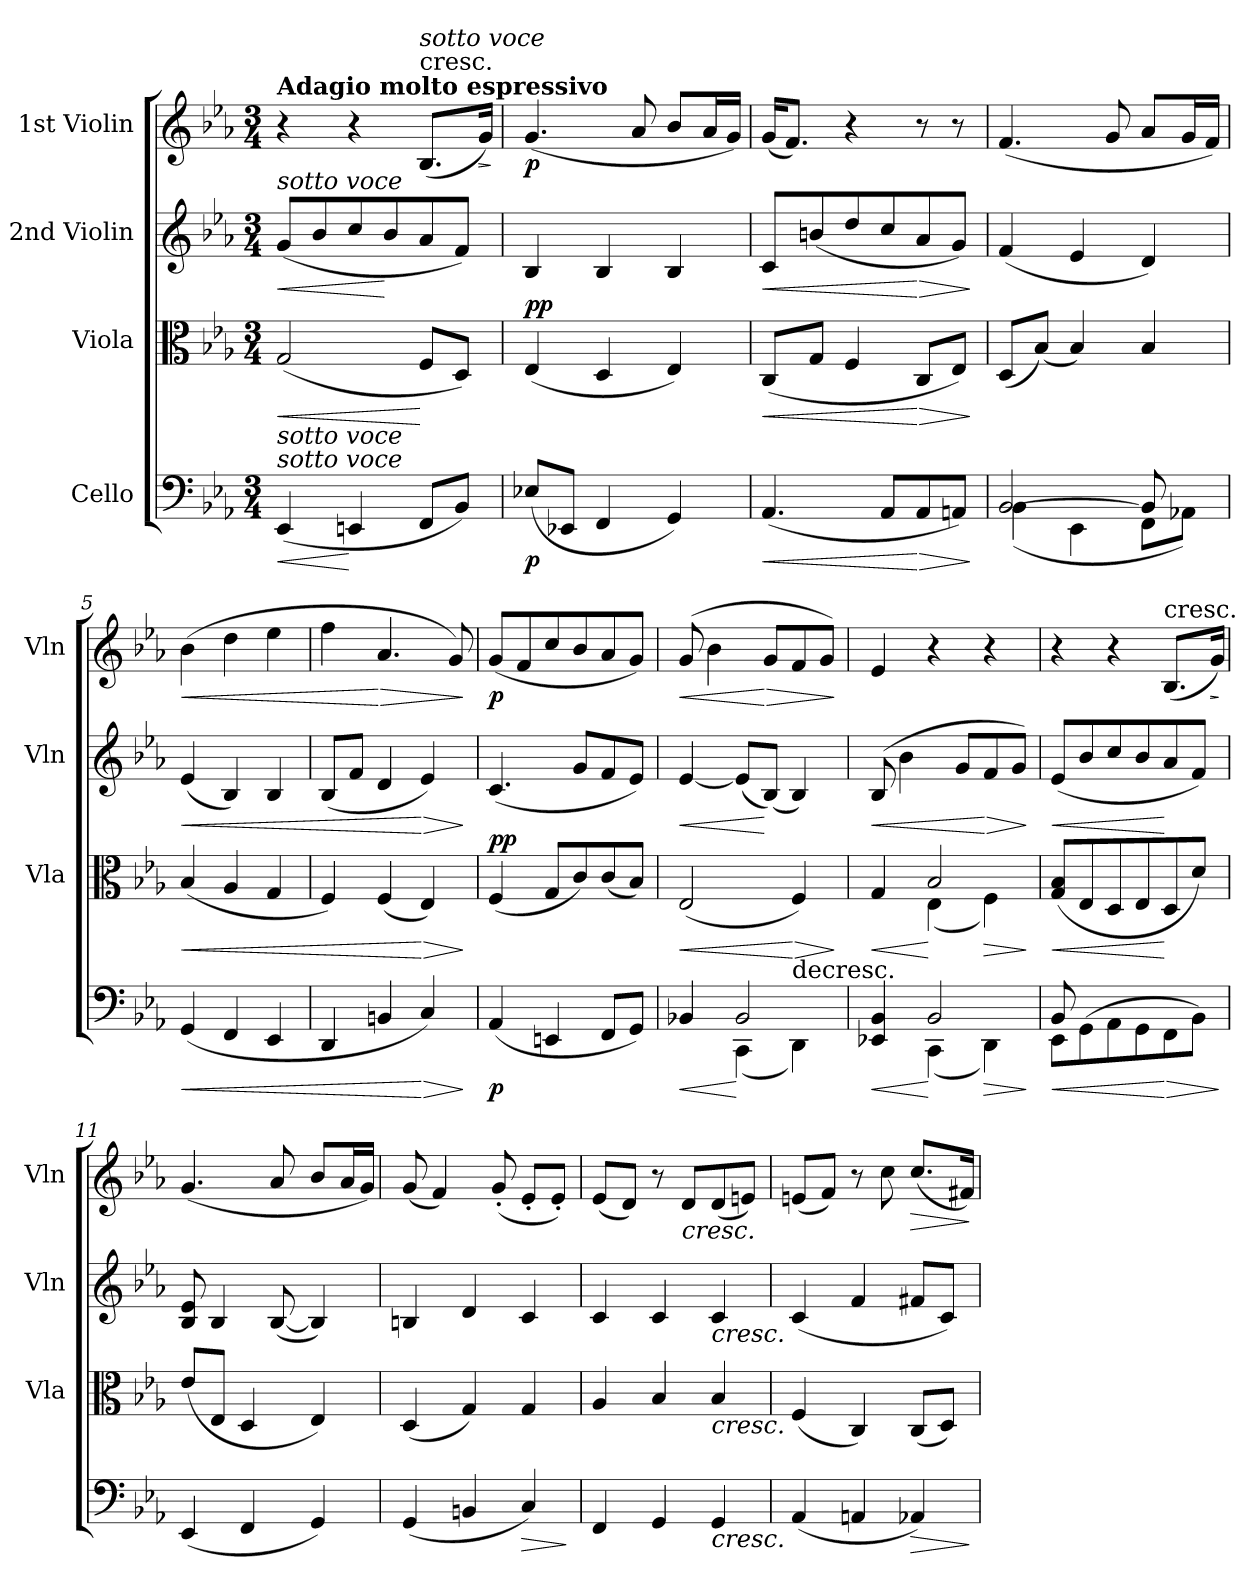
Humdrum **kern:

**kern	**dynam	**kern	**dynam	**kern	**dynam	**kern	**dynam
*part4	*part4	*part3	*part3	*part2	*part2	*part1	*part1
*staff4	*staff4	*staff3	*staff3	*staff2	*staff2	*staff1	*staff1
*I"Cello	*	*I"Viola	*	*I"2nd Violin	*	*I"1st Violin	*
*	*	*I'Vla	*	*I'Vln	*	*I'Vln	*
*clefF4	*	*clefC3	*	*clefG2	*	*clefG2	*
*k[b-e-a-]	*	*k[b-e-a-]	*	*k[b-e-a-]	*	*k[b-e-a-]	*
*E-:	*	*E-:	*	*E-:	*	*E-:	*
*M3/4	*	*M3/4	*	*M3/4	*	*M3/4	*
=1	=1	=1	=1	=1	=1	=1	=1
!	!	!	!	!	!	!LO:TX:a:B:t=Adagio molto espressivo	!
!	!	!	!	!LO:TX:a:i:t=sotto voce	!	!	!
!	!	!LO:TX:b:i:t=sotto voce	!	!	!	!	!
!LO:TX:a:i:t=sotto voce	!	!	!	!	!	!	!
!	!LO:HP:b	!	!LO:HP:b	!	!LO:HP:b	!	!
(4EE-	<	(2G	<	(8gL	<	4r	.
.	.	.	.	8b-	.	.	.
4EEn	[	.	.	8cc	.	4r	.
.	.	.	.	8b-	[	.	.
!	!	!	!	!	!	!LO:TX:t=cresc.	!
!	!	!	!	!	!	!LO:TX:a:i:t=sotto voce	!
8FFL	.	8FL	[	8a-	.	(8.B-L	.
8BB-J)	.	8DJ)	.	8fJ)	.	.	.
!	!	!	!	!	!	!	!LO:HP:b
.	.	.	.	.	.	16gJk)	>
.	.	.	.	.	.	.	]
=2	=2	=2	=2	=2	=2	=2	=2
!	!	!	!LO:DY:a	!	!	!	!
(8E-XL	p	(4E-	pp	4B-	.	(4.g	p
8EE-XJ	.	.	.	.	.	.	.
4FF	.	4D	.	4B-	.	.	.
.	.	.	.	.	.	8a-	.
4GG)	.	4E-)	.	4B-	.	8b-L	.
.	.	.	.	.	.	16a-L	.
.	.	.	.	.	.	16gJJ)	.
=3	=3	=3	=3	=3	=3	=3	=3
!	!LO:HP:b	!	!LO:HP:b	!	!LO:HP:b	!	!
(4.AA-	<	(8CL	<	8cL	<	(16gKL	.
.	.	.	.	.	.	8.fJ)	.
.	.	8GJ	.	(8bn	.	.	.
.	.	4F	.	8dd	.	4r	.
8AA-L	.	.	.	8cc	.	.	.
!	!LO:HP:n=1:b	!	!LO:HP:n=1:b	!	!LO:HP:n=1:b	!	!
8AA-	[ >	8CL	[ >	8a-	[ >	8r	.
8AAnJ)	.	8E-J)	.	8gJ)	.	8r	.
.	]	.	]	.	]	.	.
=4	=4	=4	=4	=4	=4	=4	=4
*^	*	*	*	*	*	*	*
[2BB-	(4BB-	.	(8DL	.	(4f	.	(4.f	.
.	.	.	(8B-J)	.	.	.	.	.
.	4EE-	.	4B-)	.	4e-	.	.	.
.	.	.	.	.	.	.	8g	.
8BB-]	8FFL	.	4B-	.	4d)	.	8a-L	.
8ryy	8AA-XJ)	.	.	.	.	.	16gL	.
.	.	.	.	.	.	.	16fJJ)	.
*v	*v	*	*	*	*	*	*	*
=5	=5	=5	=5	=5	=5	=5	=5
!	!LO:HP:b	!	!LO:HP:b	!	!LO:HP:b	!	!LO:HP:b
(4GG	<	(4B-	<	(4e-	<	(4b-	<
4FF	.	4A-	.	4B-)	.	4dd	.
4EE-	.	4G	.	4B-	.	4ee-	.
=6	=6	=6	=6	=6	=6	=6	=6
4DD	.	4F)	.	(8B-L	.	4ff	.
.	.	.	.	8fJ	.	.	.
!	!	!	!	!	!	!	!LO:HP:n=1:b
4BBn	.	(4F	.	4d	.	4.a-	[ >
!	!LO:HP:n=1:b	!	!LO:HP:n=1:b	!	!LO:HP:n=1:b	!	!
4C)	[ >	4E-)	[ >	4e-)	[ >	.	.
.	.	.	.	.	.	8g)	.
.	]	.	]	.	]	.	]
=7	=7	=7	=7	=7	=7	=7	=7
!	!	!	!LO:DY:a	!	!	!	!
(4AA-	p	(4F	pp	(4.c	.	(8gL	p
.	.	.	.	.	.	8f	.
4EEn	.	8GL	.	.	.	8cc	.
.	.	8c)	.	8gL	.	8b-	.
8FFL	.	(8c	.	8f	.	8a-	.
8GGJ)	.	8B-J)	.	8e-J)	.	8gJ)	.
=8	=8	=8	=8	=8	=8	=8	=8
!	!LO:HP:b	!	!LO:HP:b	!	!LO:HP:b	!	!LO:HP:b
*^	*	*	*	*	*	*	*
4BB-X	4ryy	<	(2E-	<	[4e-	<	(8g	<
.	.	.	.	.	.	.	4b-	.
2BB-	(4CC	[	.	.	(8e-L]	.	.	.
!	!	!	!	!	!	!	!	!LO:HP:n=1:b
.	.	.	.	.	(8B-J)	[	8gL	[ >
!	!LO:TX:t=decresc.	!	!	!	!	!	!	!
!	!	!	!	!LO:HP:n=1:b	!	!	!	!
.	4DD)	.	4F)	[ >	4B-)	.	8f	.
.	.	.	.	.	.	.	8gJ)	.
*v	*v	*	*	*	*	*	*	*
.	.	.	]	.	.	.	]
=9	=9	=9	=9	=9	=9	=9	=9
!	!LO:HP:b	!	!LO:HP:b	!	!LO:HP:b	!	!
*^	*	*^	*	*	*	*	*
4EE-X 4BB-	4ryy	<	4G	4ryy	<	(8B-	<	4e-	.
.	.	.	.	.	.	4b-	.	.	.
2BB-	(4CC	[	2B-	(4E-	[	.	.	4r	.
.	.	.	.	.	.	8gL	.	.	.
!	!	!LO:HP:b	!	!	!LO:HP:b	!	!LO:HP:n=1:b	!	!
.	4DD)	>	.	4F)	>	8f	[ >	4r	.
.	.	.	.	.	.	8gJ)	.	.	.
*v	*v	*	*	*	*	*	*	*	*
*	*	*v	*v	*	*	*	*	*
.	]	.	]	.	]	.	.
=10	=10	=10	=10	=10	=10	=10	=10
*^	*	*	*	*	*	*	*
!	!	!LO:HP:b	!	!LO:HP:b	!	!LO:HP:b	!	!
8BB-	8EE-L	<	(8G 8B-L	<	(8e-L	<	4r	.
12%5.ryy	(8GG	.	8E-	.	8b-	.	.	.
.	8AA-	.	8D	.	8cc	.	4r	.
.	8GG	.	8E-	.	8b-	.	.	.
!	!	!	!	!	!	!	!LO:TX:t=cresc.	!
!	!	!LO:HP:n=1:b	!	!	!	!	!	!
.	8FF	[ >	8D	[	8a-	[	(8.B-L	.
.	8BB-J)	.	8dJ)	.	8fJ)	.	.	.
!	!	!	!	!	!	!	!	!LO:HP:b
.	.	.	.	.	.	.	16gJk)	>
*v	*v	*	*	*	*	*	*	*
.	]	.	.	.	.	.	]
=11	=11	=11	=11	=11	=11	=11	=11
(4EE-	.	(8e-L	.	8B- 8e-	.	(4.g	.
.	.	8E-J	.	4B-	.	.	.
4FF	.	4D	.	.	.	.	.
.	.	.	.	([8B-	.	8a-	.
4GG)	.	4E-)	.	4B-])	.	8b-L	.
.	.	.	.	.	.	16a-L	.
.	.	.	.	.	.	16gJJ)	.
=12	=12	=12	=12	=12	=12	=12	=12
(4GG	.	(4D	.	4Bn	.	(8g	.
.	.	.	.	.	.	4f)	.
4BBn	.	4G)	.	4d	.	.	.
.	.	.	.	.	.	(8g'	.
!	!LO:HP:b	!	!	!	!	!	!
4C)	>	4G	.	4c	.	8e-'L	.
.	.	.	.	.	.	8e-'J)	.
.	]	.	.	.	.	.	.
=13	=13	=13	=13	=13	=13	=13	=13
4FF	.	4A-	.	4c	.	(8e-L	.
.	.	.	.	.	.	8dJ)	.
4GG	.	4B-	.	4c	.	8r	.
!	!	!	!	!	!	!LO:TX:b:i:t=cresc.	!
.	.	.	.	.	.	8dL	.
!	!	!	!	!LO:TX:b:i:t=cresc.	!	!	!
!	!	!LO:TX:b:i:t=cresc.	!	!	!	!	!
!LO:TX:b:i:t=cresc.	!	!	!	!	!	!	!
4GG	.	4B-	.	4c	.	(8d	.
.	.	.	.	.	.	8enJ)	.
=14	=14	=14	=14	=14	=14	=14	=14
(4AA-	.	(4F	.	(4c	.	(8enL	.
.	.	.	.	.	.	8fJ)	.
4AAn	.	4C)	.	4f	.	8r	.
.	.	.	.	.	.	8cc	.
!	!LO:HP:b	!	!	!	!	!	!LO:HP:b
4AA-X)	>	(8CL	.	8f#XL	.	(8.ccL	>
.	.	8DJ)	.	8cJ)	.	.	.
.	.	.	.	.	.	16f#XJk)	.
.	]	.	.	.	.	.	]
=	=	=	=	=	=	=	=
*-	*-	*-	*-	*-	*-	*-	*-
